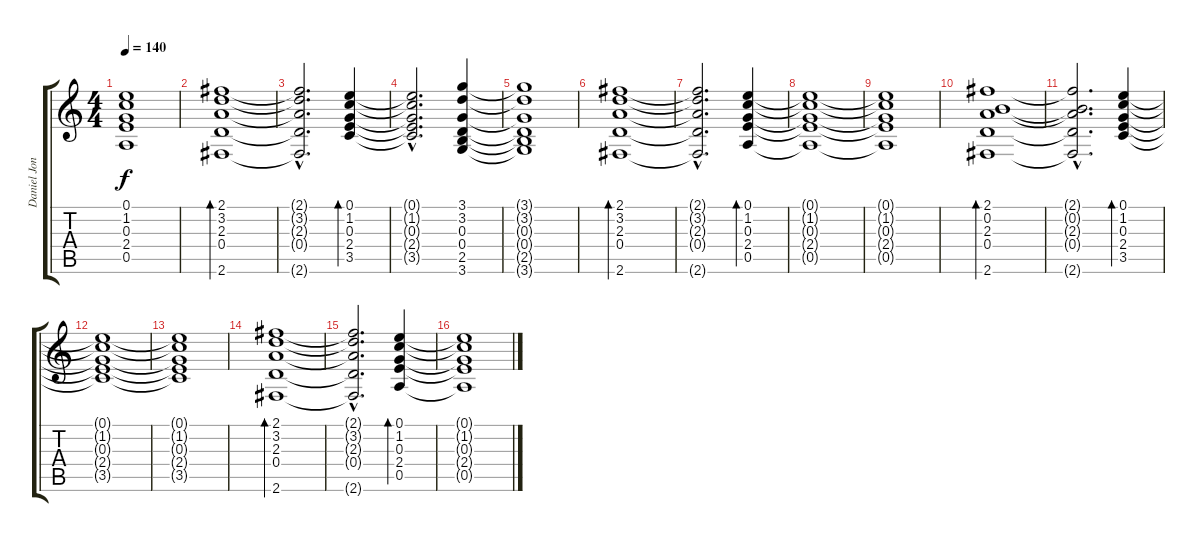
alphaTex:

\track ("Daniel Jonhs (Distortion)" "Daniel Jon") {instrument distortionguitar}
\staff {score tabs}
\tuning (E4 B3 G3 D3 A2 E2) {hide}
\ts (4 4)
\tempo 140
\clef g2
\ks c
(0.1{t} 1.2{t} 0.3{t} 2.4{t} 0.5{t}).1{dy f} |
(2.1 3.2 2.3 0.4 2.6).1{bd 60} |
(2.1{hac t} 3.2{hac t} 2.3{hac t} 0.4{hac t} 2.6{hac t}).2{d} (0.1 1.2 0.3 2.4 3.5).4{bd 60} |
(0.1{hac t} 1.2{hac t} 0.3{hac t} 2.4{hac t} 3.5{hac t}).2{d} (3.1 3.2 0.3 0.4 2.5 3.6).4 |
(3.1{t} 3.2{t} 0.3{t} 0.4{t} 2.5{t} 3.6{t}).1 |
(2.1 3.2 2.3 0.4 2.6).1{bd 60} |
(2.1{hac t} 3.2{hac t} 2.3{hac t} 0.4{hac t} 2.6{hac t}).2{d} (0.1 1.2 0.3 2.4 0.5).4{bd 60} |
(0.1{t} 1.2{t} 0.3{t} 2.4{t} 0.5{t}).1 |
(0.1{t} 1.2{t} 0.3{t} 2.4{t} 0.5{t}).1 |
(2.1 0.2 2.3 0.4 2.6).1{bd 60} |
(2.1{hac t} 0.2{hac t} 2.3{hac t} 0.4{hac t} 2.6{hac t}).2{d} (0.1 1.2 0.3 2.4 3.5).4{bd 60} |
(0.1{t} 1.2{t} 0.3{t} 2.4{t} 3.5{t}).1 |
(0.1{t} 1.2{t} 0.3{t} 2.4{t} 3.5{t}).1 |
(2.1 3.2 2.3 0.4 2.6).1{bd 60} |
(2.1{hac t} 3.2{hac t} 2.3{hac t} 0.4{hac t} 2.6{hac t}).2{d} (0.1 1.2 0.3 2.4 0.5).4{bd 60} |
(0.1{t} 1.2{t} 0.3{t} 2.4{t} 0.5{t}).1
